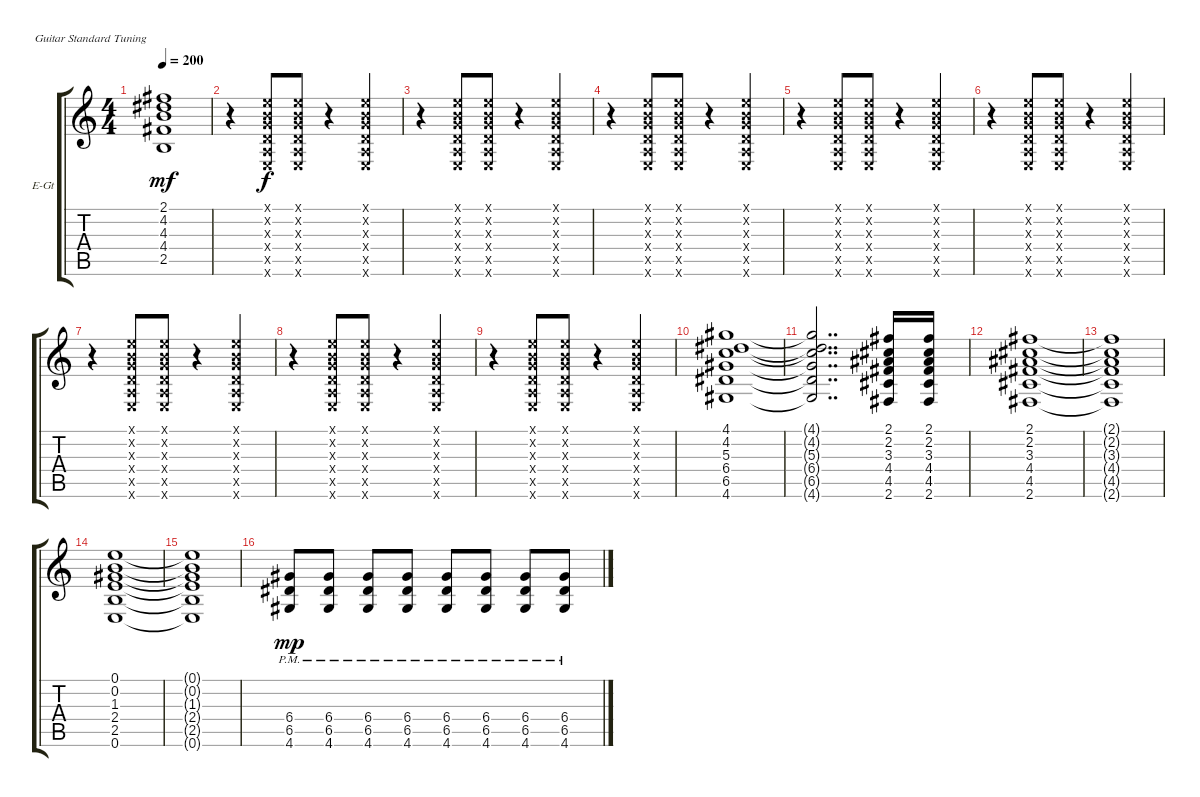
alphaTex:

\defaultSystemsLayout 4
\bracketExtendMode groupsimilarinstruments
\firstSystemTrackNameOrientation horizontal
\otherSystemsTrackNameOrientation horizontal
\track ("Electric Guitar (Clean)" "E-Gt") {instrument electricguitarclean}
\staff {score tabs}
\tuning (E4 B3 G3 D3 A2 E2)
\ts (4 4)
\tempo 200
\clef g2
\ks c
(2.5{t} 4.4{t} 4.3{t} 4.2{t} 2.1{t}).1{dy mf} |
r.4 (0.6{x} 0.5{x} 0.4{x} 0.3{x} 0.2{x} 0.1{x}).8{dy f} (0.1{x} 0.2{x} 0.3{x} 0.4{x} 0.5{x} 0.6{x}).8 r.4 (0.6{x} 0.5{x} 0.4{x} 0.3{x} 0.2{x} 0.1{x}).4 |
r.4 (0.6{x} 0.5{x} 0.4{x} 0.3{x} 0.2{x} 0.1{x}).8 (0.1{x} 0.2{x} 0.3{x} 0.4{x} 0.5{x} 0.6{x}).8 r.4 (0.6{x} 0.5{x} 0.4{x} 0.3{x} 0.2{x} 0.1{x}).4 |
r.4 (0.6{x} 0.5{x} 0.4{x} 0.3{x} 0.2{x} 0.1{x}).8 (0.1{x} 0.2{x} 0.3{x} 0.4{x} 0.5{x} 0.6{x}).8 r.4 (0.6{x} 0.5{x} 0.4{x} 0.3{x} 0.2{x} 0.1{x}).4 |
r.4 (0.6{x} 0.5{x} 0.4{x} 0.3{x} 0.2{x} 0.1{x}).8 (0.1{x} 0.2{x} 0.3{x} 0.4{x} 0.5{x} 0.6{x}).8 r.4 (0.6{x} 0.5{x} 0.4{x} 0.3{x} 0.2{x} 0.1{x}).4 |
r.4 (0.6{x} 0.5{x} 0.4{x} 0.3{x} 0.2{x} 0.1{x}).8 (0.1{x} 0.2{x} 0.3{x} 0.4{x} 0.5{x} 0.6{x}).8 r.4 (0.6{x} 0.5{x} 0.4{x} 0.3{x} 0.2{x} 0.1{x}).4 |
r.4 (0.6{x} 0.5{x} 0.4{x} 0.3{x} 0.2{x} 0.1{x}).8 (0.1{x} 0.2{x} 0.3{x} 0.4{x} 0.5{x} 0.6{x}).8 r.4 (0.6{x} 0.5{x} 0.4{x} 0.3{x} 0.2{x} 0.1{x}).4 |
r.4 (0.6{x} 0.5{x} 0.4{x} 0.3{x} 0.2{x} 0.1{x}).8 (0.1{x} 0.2{x} 0.3{x} 0.4{x} 0.5{x} 0.6{x}).8 r.4 (0.6{x} 0.5{x} 0.4{x} 0.3{x} 0.2{x} 0.1{x}).4 |
r.4 (0.6{x} 0.5{x} 0.4{x} 0.3{x} 0.2{x} 0.1{x}).8 (0.1{x} 0.2{x} 0.3{x} 0.4{x} 0.5{x} 0.6{x}).8 r.4 (0.6{x} 0.5{x} 0.4{x} 0.3{x} 0.2{x} 0.1{x}).4 |
(4.6 6.5 6.4 5.3 4.2 4.1).1 |
(4.6{t} 6.5{t} 6.4{t} 5.3{t} 4.2{t} 4.1{t}).2{dd} (2.6 4.5 4.4 3.3 2.2 2.1).16 (2.6 4.5 4.4 3.3 2.2 2.1).16 |
(2.6 4.5 4.4 3.3 2.2 2.1).1 |
(2.6{t} 4.5{t} 4.4{t} 3.3{t} 2.2{t} 2.1{t}).1 |
(0.6 2.5 2.4 1.3 0.2 0.1).1 |
(0.1{t} 0.2{t} 1.3{t} 2.4{t} 2.5{t} 0.6{t}).1 |
(4.6{pm} 6.5{pm} 6.4{pm}).8{dy mp} (4.6{pm} 6.5{pm} 6.4{pm}).8 (4.6{pm} 6.5{pm} 6.4{pm}).8 (4.6{pm} 6.5{pm} 6.4{pm}).8 (4.6{pm} 6.5{pm} 6.4{pm}).8 (4.6{pm} 6.5{pm} 6.4{pm}).8 (4.6{pm} 6.5{pm} 6.4{pm}).8 (4.6{pm} 6.5{pm} 6.4{pm}).8
